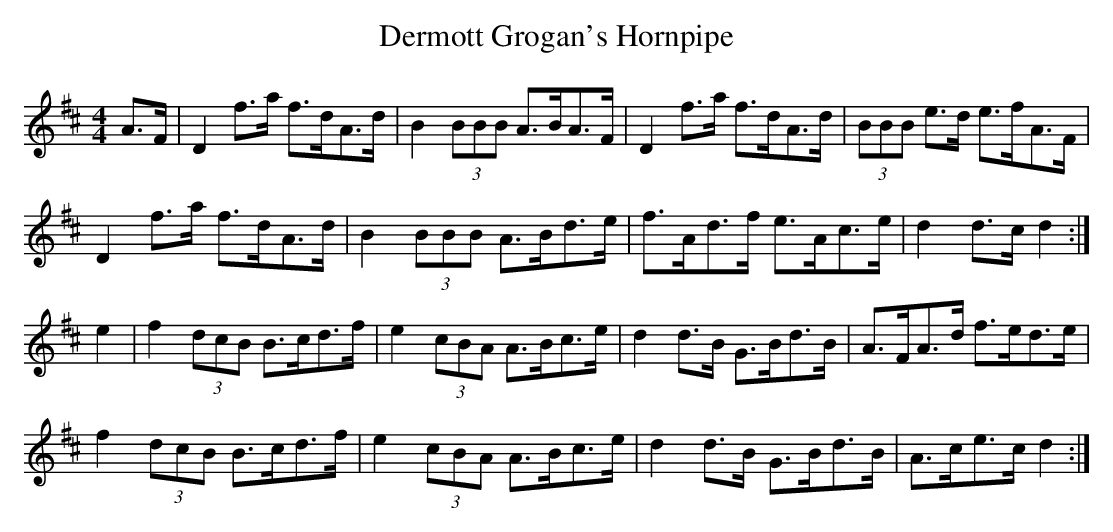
X:1
T:Dermott Grogan's Hornpipe
M:4/4
L:1/8
K:D
A>F|D2 f>a f>dA>d|B2 (3BBB A>BA>F|D2 f>a f>dA>d|(3BBB e>d e>fA>F|
D2 f>a f>dA>d|B2 (3BBB A>Bd>e|f>Ad>f e>Ac>e|d2 d>c d2:|
e2|f2 (3dcB B>cd>f|e2 (3cBA A>Bc>e|d2 d>B G>Bd>B|A>FA>d f>ed>e|
f2 (3dcB B>cd>f|e2 (3cBA A>Bc>e|d2 d>B G>Bd>B|A>ce>c d2:|
